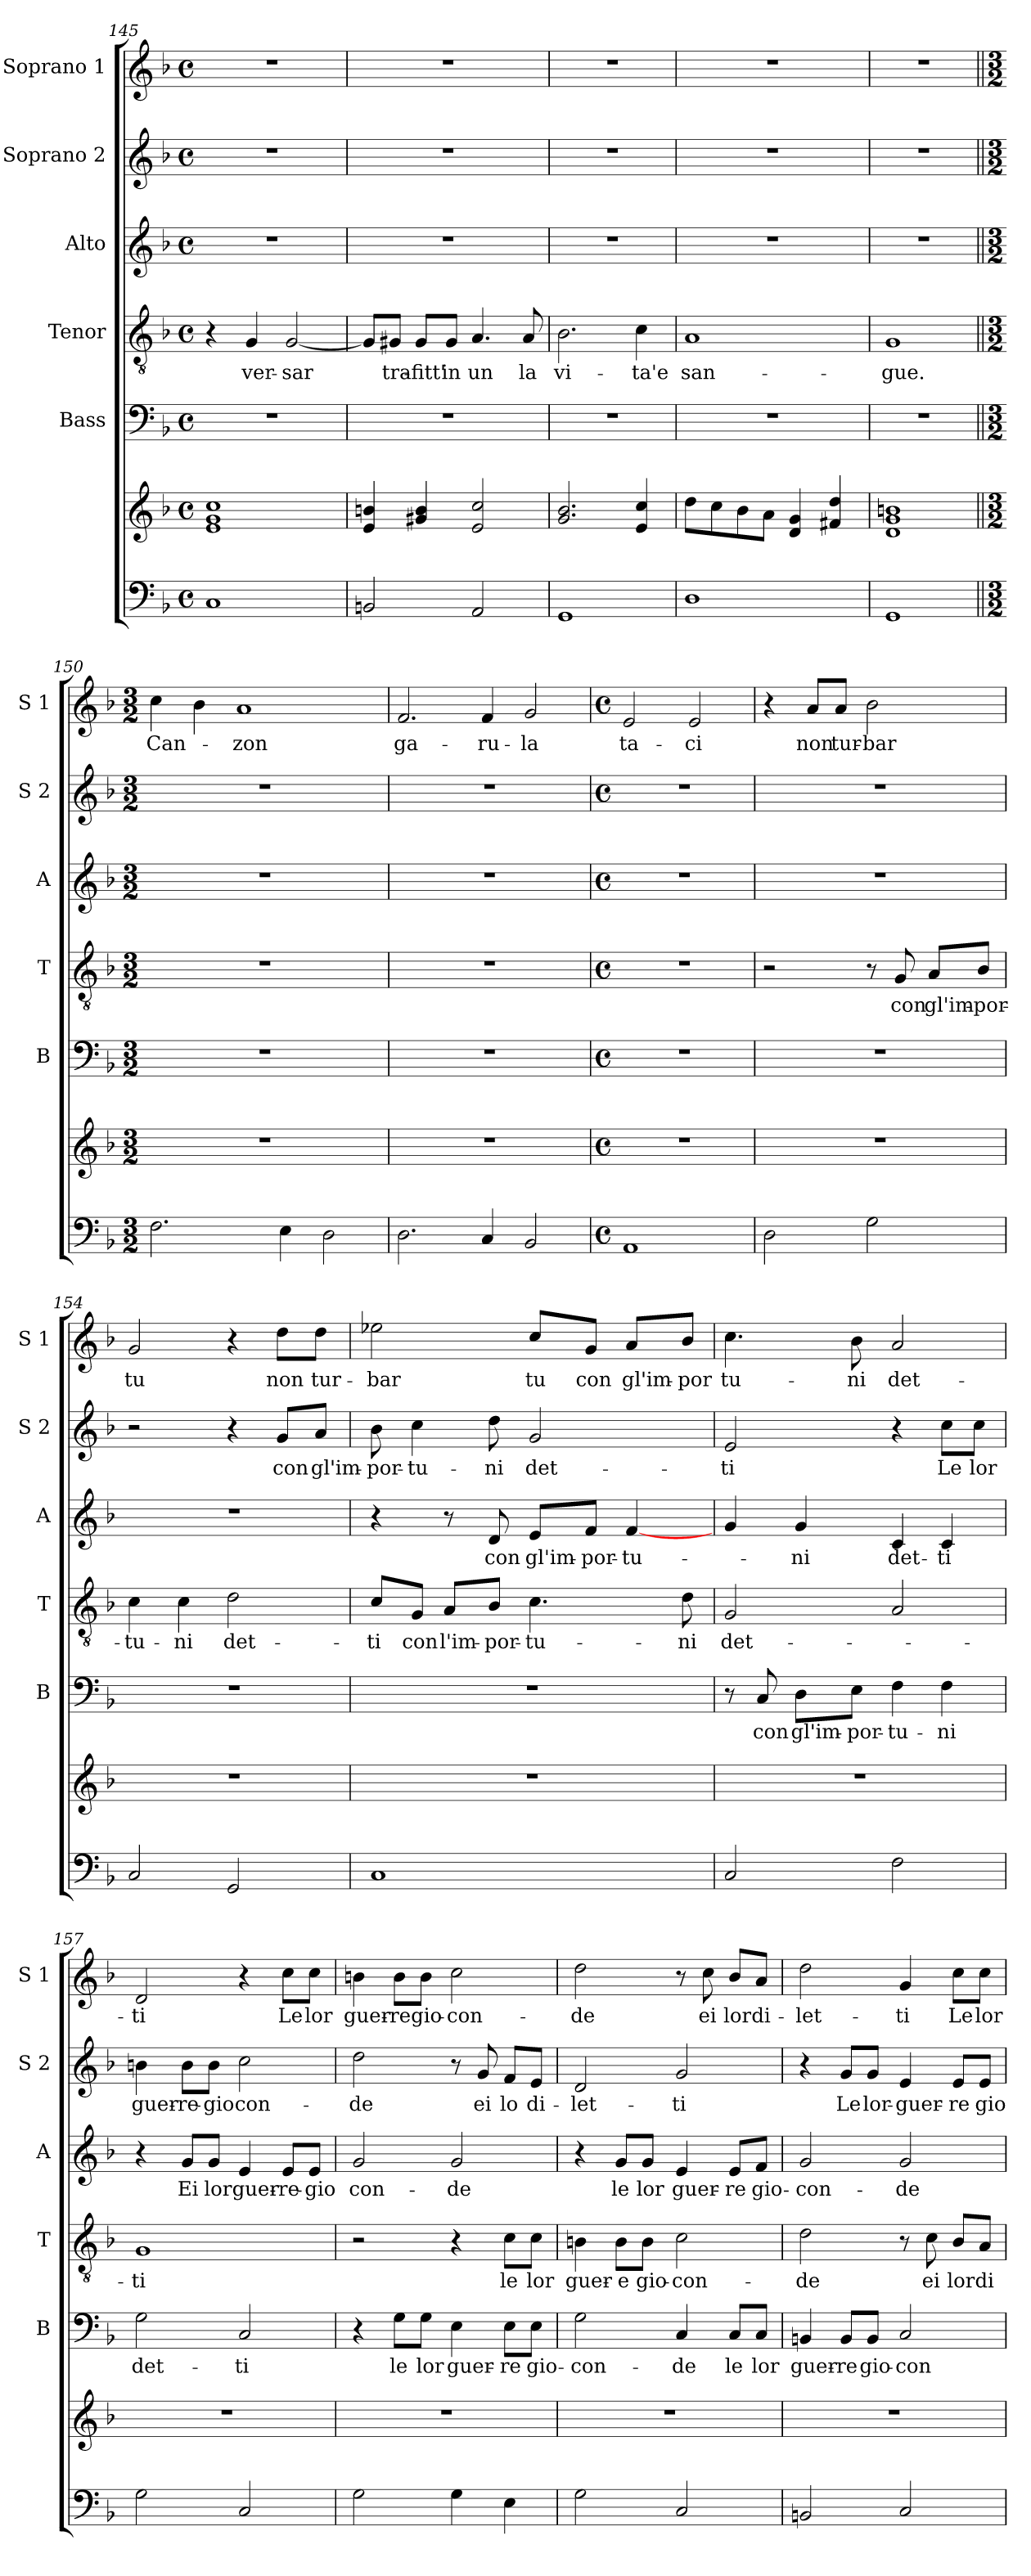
**kern	**kern	**kern	**text	**kern	**text	**kern	**text	**kern	**text	**kern	**text
*part6	*part6	*part5	*part5	*part4	*part4	*part3	*part3	*part2	*part2	*part1	*part1
*staff7	*staff6	*staff5	*staff5	*staff4	*staff4	*staff3	*staff3	*staff2	*staff2	*staff1	*staff1
*	*	*I"Bass	*	*I"Tenor	*	*I"Alto	*	*I"Soprano 2	*	*I"Soprano 1	*
*	*	*I'B	*	*I'T	*	*I'A	*	*I'S 2	*	*I'S 1	*
*clefF4	*clefG2	*clefF4	*	*clefGv2	*	*clefG2	*	*clefG2	*	*clefG2	*
*k[b-]	*k[b-]	*k[b-]	*	*k[b-]	*	*k[b-]	*	*k[b-]	*	*k[b-]	*
*F:	*F:	*F:	*	*F:	*	*F:	*	*F:	*	*F:	*
*M4/4	*M4/4	*M4/4	*	*M4/4	*	*M4/4	*	*M4/4	*	*M4/4	*
*met(c)	*met(c)	*met(c)	*	*met(c)	*	*met(c)	*	*met(c)	*	*met(c)	*
=145	=145	=145	=145	=145	=145	=145	=145	=145	=145	=145	=145
1C	1e 1g 1cc	1r	.	4r	.	1r	.	1r	.	1r	.
.	.	.	.	4G/	ver-	.	.	.	.	.	.
.	.	.	.	[2G/	-sar	.	.	.	.	.	.
=146	=146	=146	=146	=146	=146	=146	=146	=146	=146	=146	=146
2BBn/	4e/ 4bn/	1r	.	8G/L]	.	1r	.	1r	.	1r	.
.	.	.	.	8G#X/J	tra-	.	.	.	.	.	.
.	4g#X/ 4b/	.	.	8G#/L	-fitt'	.	.	.	.	.	.
.	.	.	.	8G#/J	in	.	.	.	.	.	.
2AA/	2e/ 2cc/	.	.	4.A/	un	.	.	.	.	.	.
.	.	.	.	8A/	la	.	.	.	.	.	.
=147	=147	=147	=147	=147	=147	=147	=147	=147	=147	=147	=147
1GG	2.g/ 2.b-/	1r	.	2.B-\	vi-	1r	.	1r	.	1r	.
.	4e/ 4cc/	.	.	4c\	-ta'e	.	.	.	.	.	.
=148	=148	=148	=148	=148	=148	=148	=148	=148	=148	=148	=148
1D	8dd\L	1r	.	1A	san-	1r	.	1r	.	1r	.
.	8cc\	.	.	.	.	.	.	.	.	.	.
.	8b-\	.	.	.	.	.	.	.	.	.	.
.	8a\J	.	.	.	.	.	.	.	.	.	.
.	4d/ 4g/	.	.	.	.	.	.	.	.	.	.
.	4f#X/ 4dd/	.	.	.	.	.	.	.	.	.	.
=149	=149	=149	=149	=149	=149	=149	=149	=149	=149	=149	=149
1GG	1d 1g 1bn	1r	.	1G	-gue.	1r	.	1r	.	1r	.
!!LO:LB:g=z
=150||	=150||	=150||	=150||	=150||	=150||	=150||	=150||	=150||	=150||	=150||	=150||
*M3/2	*M3/2	*M3/2	*	*M3/2	*	*M3/2	*	*M3/2	*	*M3/2	*
2.F\	1.r	1.r	.	1.r	.	1.r	.	1.r	.	4cc\	Can-
.	.	.	.	.	.	.	.	.	.	4b-\	.
.	.	.	.	.	.	.	.	.	.	1a	-zon
4E\	.	.	.	.	.	.	.	.	.	.	.
2D\	.	.	.	.	.	.	.	.	.	.	.
=151	=151	=151	=151	=151	=151	=151	=151	=151	=151	=151	=151
2.D\	1.r	1.r	.	1.r	.	1.r	.	1.r	.	2.f/	ga-
4C/	.	.	.	.	.	.	.	.	.	4f/	-ru-
2BB-/	.	.	.	.	.	.	.	.	.	2g/	-la
=152	=152	=152	=152	=152	=152	=152	=152	=152	=152	=152	=152
*M4/4	*M4/4	*M4/4	*	*M4/4	*	*M4/4	*	*M4/4	*	*M4/4	*
*met(c)	*met(c)	*met(c)	*	*met(c)	*	*met(c)	*	*met(c)	*	*met(c)	*
1AA	1r	1r	.	1r	.	1r	.	1r	.	2e/	ta-
.	.	.	.	.	.	.	.	.	.	2e/	-ci
=153	=153	=153	=153	=153	=153	=153	=153	=153	=153	=153	=153
2D\	1r	1r	.	2r	.	1r	.	1r	.	4r	.
.	.	.	.	.	.	.	.	.	.	8a/L	non
.	.	.	.	.	.	.	.	.	.	8a/J	tur-
2G\	.	.	.	8r	.	.	.	.	.	2b-\	-bar
.	.	.	.	8G/	con	.	.	.	.	.	.
.	.	.	.	8A/L	gl'im-	.	.	.	.	.	.
.	.	.	.	8B-/J	-por-	.	.	.	.	.	.
=154	=154	=154	=154	=154	=154	=154	=154	=154	=154	=154	=154
2C/	1r	1r	.	4c\	-tu-	1r	.	2r	.	2g/	tu
.	.	.	.	4c\	-ni	.	.	.	.	.	.
2GG/	.	.	.	2d\	det-	.	.	4r	.	4r	.
.	.	.	.	.	.	.	.	8g/L	con	8dd\L	non
.	.	.	.	.	.	.	.	8a/J	gl'im-	8dd\J	tur-
=155	=155	=155	=155	=155	=155	=155	=155	=155	=155	=155	=155
1C	1r	1r	.	8c/L	-ti	4r	.	8b-\	-por-	2ee-X\	-bar
.	.	.	.	8G/J	con	.	.	4cc\	-tu-	.	.
.	.	.	.	8A/L	l'im-	8r	.	.	.	.	.
.	.	.	.	8B-/J	-por-	8d/	con	8dd\	-ni	.	.
.	.	.	.	4.c\	-tu-	8e/L	gl'im-	2g/	det-	8cc/L	tu
.	.	.	.	.	.	8f/J	-por-	.	.	8g/J	con
.	.	.	.	.	.	[4f/	-tu-	.	.	8a/L	gl'im-
.	.	.	.	8d\	-ni	.	.	.	.	8b-/J	-por
!!LO:PB:g=z
=156	=156	=156	=156	=156	=156	=156	=156	=156	=156	=156	=156
2C/	1r	8r	.	2G/	det-	4g/	.	2e/	-ti	4.cc\	tu-
.	.	8C/	con	.	.	.	.	.	.	.	.
.	.	8D\L	gl'im-	.	.	4g/	-ni	.	.	.	.
.	.	8E\J	-por-	.	.	.	.	.	.	8b-\	-ni
2F\	.	4F\	-tu-	2A/	.	4c/	det-	4r	.	2a/	det-
.	.	4F\	-ni	.	.	4c/	-ti	8cc\L	Le	.	.
.	.	.	.	.	.	.	.	8cc\J	lor	.	.
=157	=157	=157	=157	=157	=157	=157	=157	=157	=157	=157	=157
2G\	1r	2G\	det-	1G	-ti	4r	.	4bn\	guer-	2d/	-ti
.	.	.	.	.	.	8g/L	Ei	8b\L	-re-	.	.
.	.	.	.	.	.	8g/J	lor	8b\J	-gio	.	.
2C/	.	2C/	-ti	.	.	4e/	guer-	2cc\	con-	4r	.
.	.	.	.	.	.	8e/L	-re-	.	.	8cc\L	Le
.	.	.	.	.	.	8e/J	-gio	.	.	8cc\J	lor
=158	=158	=158	=158	=158	=158	=158	=158	=158	=158	=158	=158
2G\	1r	4r	.	2r	.	2g/	con-	2dd\	-de	4bn\	guer-
.	.	8G\L	le	.	.	.	.	.	.	8b\L	-re
.	.	8G\J	lor	.	.	.	.	.	.	8b\J	gio-
4G\	.	4E\	guer-	4r	.	2g/	-de	8r	.	2cc\	-con-
.	.	.	.	.	.	.	.	8g/	ei	.	.
4E\	.	8E\L	-re	8c\L	le	.	.	8f/L	lo	.	.
.	.	8E\J	gio-	8c\J	lor	.	.	8e/J	di-	.	.
=159	=159	=159	=159	=159	=159	=159	=159	=159	=159	=159	=159
2G\	1r	2G\	-con-	4Bn\	guer-	4r	.	2d/	-let-	2dd\	-de
.	.	.	.	8B\L	-e	8g/L	le	.	.	.	.
.	.	.	.	8B\J	gio-	8g/J	lor	.	.	.	.
2C/	.	4C/	-de	2c\	-con-	4e/	guer-	2g/	-ti	8r	.
.	.	.	.	.	.	.	.	.	.	8cc\	ei
.	.	8C/L	le	.	.	8e/L	-re	.	.	8b-/L	lor
.	.	8C/J	lor	.	.	8f/J	gio-	.	.	8a/J	di-
=160	=160	=160	=160	=160	=160	=160	=160	=160	=160	=160	=160
2BBn/	1r	4BBn/	guer-	2d\	-de	2g/	-con-	4r	.	2dd\	-let-
.	.	8BB/L	-re	.	.	.	.	8g/L	Le	.	.
.	.	8BB/J	gio-	.	.	.	.	8g/J	lor-	.	.
2C/	.	2C/	-con-	8r	.	2g/	-de	4e/	-guer-	4g/	-ti
.	.	.	.	8c\	ei	.	.	.	.	.	.
.	.	.	.	8B-/L	lor	.	.	8e/L	-re	8cc\L	Le
.	.	.	.	8A/J	di-	.	.	8e/J	gio-	8cc\J	lor
=	=	=	=	=	=	=	=	=	=	=	=
*-	*-	*-	*-	*-	*-	*-	*-	*-	*-	*-	*-
